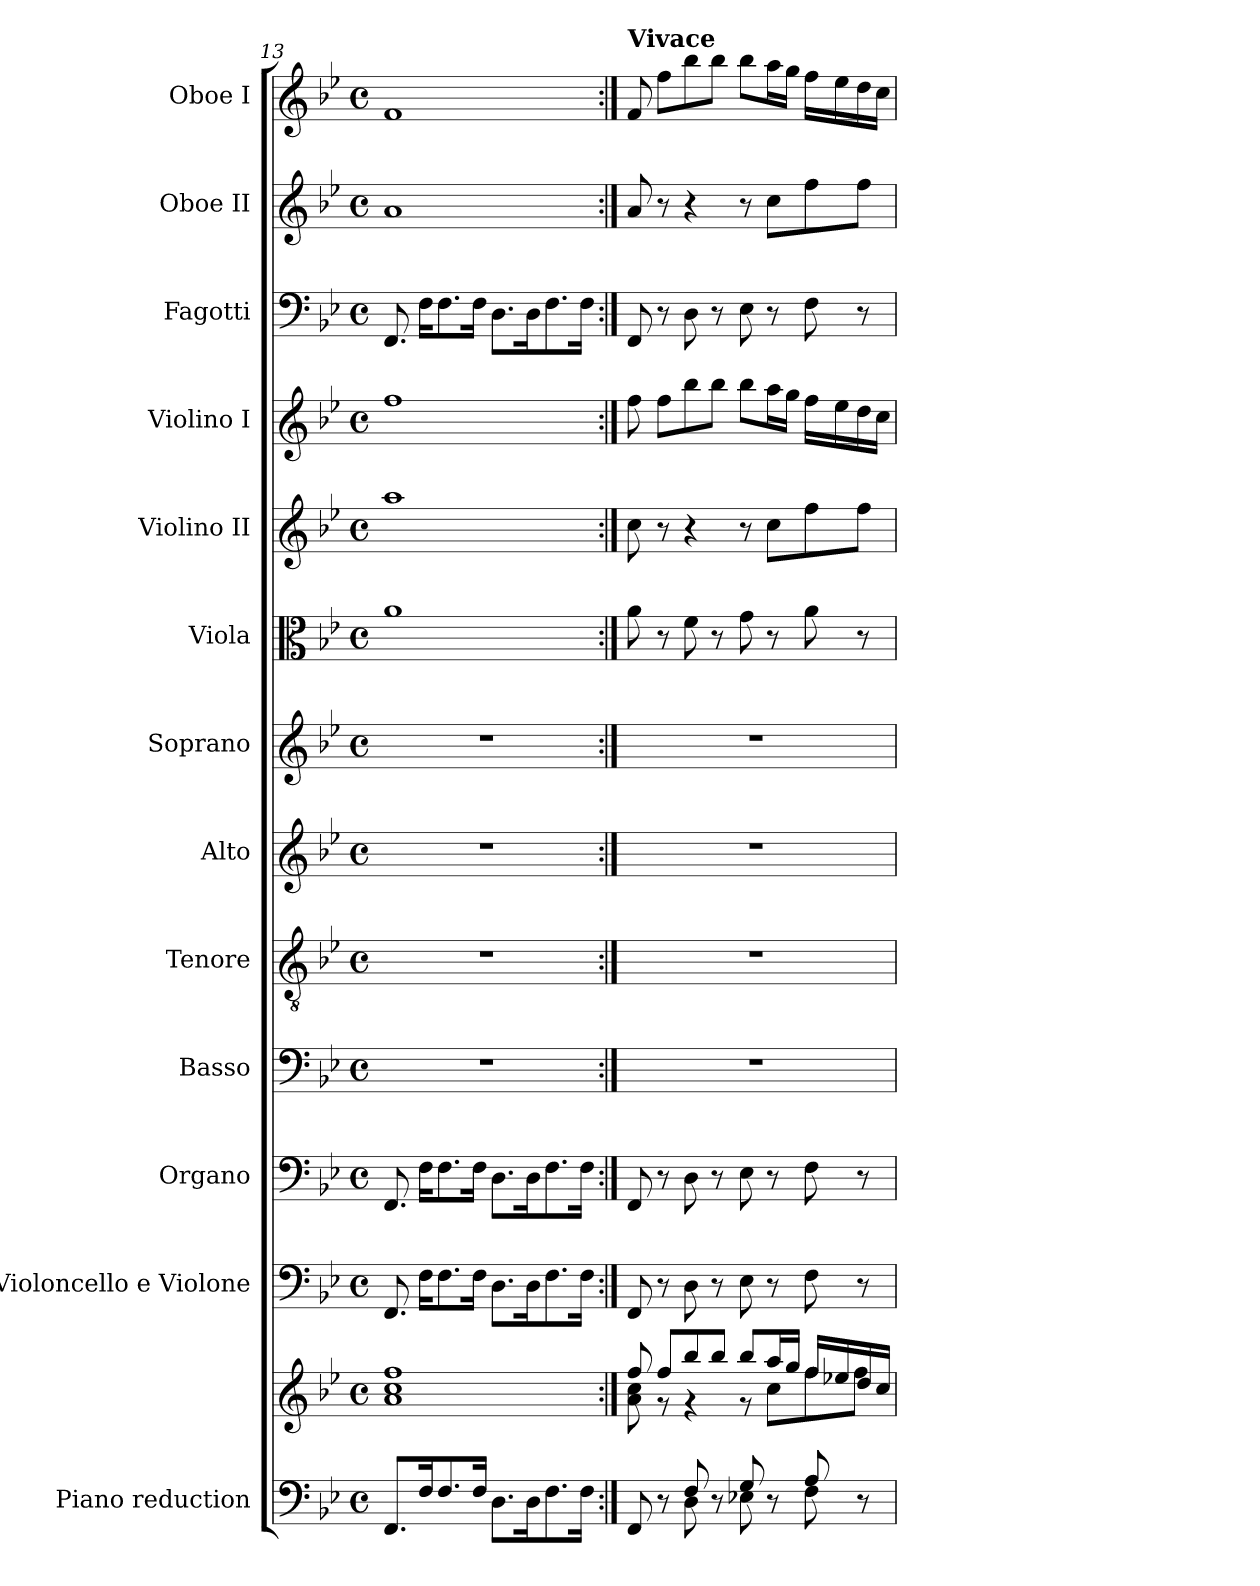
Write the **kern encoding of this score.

**kern	**kern	**kern	**kern	**kern	**kern	**kern	**kern	**kern	**kern	**kern	**kern	**kern	**kern
*part13	*part13	*part12	*part11	*part10	*part9	*part8	*part7	*part6	*part5	*part4	*part3	*part2	*part1
*staff14	*staff13	*staff12	*staff11	*staff10	*staff9	*staff8	*staff7	*staff6	*staff5	*staff4	*staff3	*staff2	*staff1
*I"Piano reduction	*	*I"Violoncello  e Violone	*I"Organo	*I"Basso	*I"Tenore	*I"Alto	*I"Soprano	*I"Viola	*I"Violino II	*I"Violino I	*I"Fagotti	*I"Oboe II	*I"Oboe I
*I'Pno	*	*	*	*	*	*	*	*	*	*	*	*I'Ob	*I'Ob
*clefF4	*clefG2	*clefF4	*clefF4	*clefF4	*clefGv2	*clefG2	*clefG2	*clefC3	*clefG2	*clefG2	*clefF4	*clefG2	*clefG2
*k[b-e-]	*k[b-e-]	*k[b-e-]	*k[b-e-]	*k[b-e-]	*k[b-e-]	*k[b-e-]	*k[b-e-]	*k[b-e-]	*k[b-e-]	*k[b-e-]	*k[b-e-]	*k[b-e-]	*k[b-e-]
*M4/4	*M4/4	*M4/4	*M4/4	*M4/4	*M4/4	*M4/4	*M4/4	*M4/4	*M4/4	*M4/4	*M4/4	*M4/4	*M4/4
*met(c)	*met(c)	*met(c)	*met(c)	*met(c)	*met(c)	*met(c)	*met(c)	*met(c)	*met(c)	*met(c)	*met(c)	*met(c)	*met(c)
=13	=13	=13	=13	=13	=13	=13	=13	=13	=13	=13	=13	=13	=13
8.FF/L	1a 1cc 1ff	8.FF/	8.FF/	1r	1r	1r	1r	1a	1aa	1ff	8.FF/	1a	1f
16F/K	.	16F\KL	16F\KL	.	.	.	.	.	.	.	16F\KL	.	.
8.F/	.	8.F\	8.F\	.	.	.	.	.	.	.	8.F\	.	.
16F/Jk	.	16F\Jk	16F\Jk	.	.	.	.	.	.	.	16F\Jk	.	.
8.D\L	.	8.D\L	8.D\L	.	.	.	.	.	.	.	8.D\L	.	.
16D\K	.	16D\K	16D\K	.	.	.	.	.	.	.	16D\K	.	.
8.F\	.	8.F\	8.F\	.	.	.	.	.	.	.	8.F\	.	.
16F\Jk	.	16F\Jk	16F\Jk	.	.	.	.	.	.	.	16F\Jk	.	.
!!LO:PB:g=z
=14:|!	=14:|!	=14:|!	=14:|!	=14:|!	=14:|!	=14:|!	=14:|!	=14:|!	=14:|!	=14:|!	=14:|!	=14:|!	=14:|!
*^	*^	*	*	*	*	*	*	*	*	*	*	*	*
!	!	!	!	!	!	!	!	!	!	!	!	!	!	!	!LO:TX:a:B:t=Vivace
8FF/	8ryy	8ff/	8a\ 8cc\	8FF/	8FF/	1r	1r	1r	1r	8a\	8cc\	8ff\	8FF/	8a/	8f/
8r	8ryy	8ff/L	8r	8r	8r	.	.	.	.	8r	8r	8ff\L	8r	8r	8ff\L
8F/	8D\	8bb-/	4r	8D\	8D\	.	.	.	.	8f\	4r	8bb-\	8D\	4r	8bb-\
8r	8ryy	8bb-/J	.	8r	8r	.	.	.	.	8r	.	8bb-\J	8r	.	8bb-\J
8G/	8E-X\	8bb-/L	8r	8E-\	8E-\	.	.	.	.	8g\	8r	8bb-\L	8E-\	8r	8bb-\L
8r	8ryy	16aa/L	8cc\L	8r	8r	.	.	.	.	8r	8cc\L	16aa\L	8r	8cc\L	16aa\L
.	.	16gg/JJ	.	.	.	.	.	.	.	.	.	16gg\JJ	.	.	16gg\JJ
8A/	8F\	16ff/LL	8ff\	8F\	8F\	.	.	.	.	8a\	8ff\	16ff\LL	8F\	8ff\	16ff\LL
.	.	16ee-X/	.	.	.	.	.	.	.	.	.	16ee-\	.	.	16ee-\
8r	8ryy	16dd/	8ff\J	8r	8r	.	.	.	.	8r	8ff\J	16dd\	8r	8ff\J	16dd\
.	.	16cc/JJ	.	.	.	.	.	.	.	.	.	16cc\JJ	.	.	16cc\JJ
*v	*v	*	*	*	*	*	*	*	*	*	*	*	*	*	*
*	*v	*v	*	*	*	*	*	*	*	*	*	*	*	*
=	=	=	=	=	=	=	=	=	=	=	=	=	=
*-	*-	*-	*-	*-	*-	*-	*-	*-	*-	*-	*-	*-	*-
